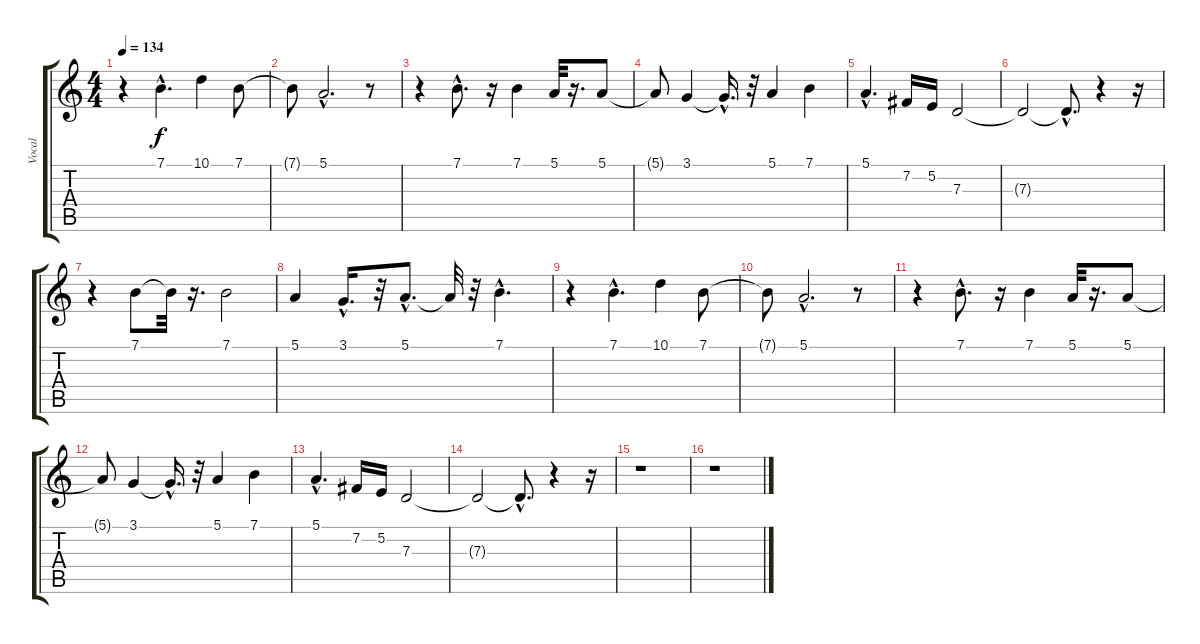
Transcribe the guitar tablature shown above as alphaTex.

\track ("Vocal" "Vocal") {instrument dulcimer}
\staff {score tabs}
\tuning (E4 B3 G3 D3 A2 E2) {hide}
\ts (4 4)
\tempo 134
\clef g2
\ks c
r.4{dy f} 7.1{hac}.4{d} 10.1.4 7.1.8 |
7.1{t}.8 5.1{hac}.2{d} r.8 |
r.4 7.1{hac}.8{d} r.16 7.1.4 5.1.32 r.16{d} 5.1.8 |
5.1{t}.8 3.1.4 3.1{hac t}.16{d} r.32 5.1.4 7.1.4 |
5.1{hac}.4{d} 7.2.16 5.2.16 7.3.2 |
7.3{t}.2 7.3{hac t}.8{d} r.4 r.16 |
r.4 7.1.8 7.1{t}.32 r.16{d} 7.1.2 |
5.1.4 3.1{hac}.16{d} r.32 5.1{hac}.8{d} 5.1{t}.32 r.32 7.1{hac}.4{d} |
r.4 7.1{hac}.4{d} 10.1.4 7.1.8 |
7.1{t}.8 5.1{hac}.2{d} r.8 |
r.4 7.1{hac}.8{d} r.16 7.1.4 5.1.32 r.16{d} 5.1.8 |
5.1{t}.8 3.1.4 3.1{hac t}.16{d} r.32 5.1.4 7.1.4 |
5.1{hac}.4{d} 7.2.16 5.2.16 7.3.2 |
7.3{t}.2 7.3{hac t}.8{d} r.4 r.16 |
r.1 |
r.1
